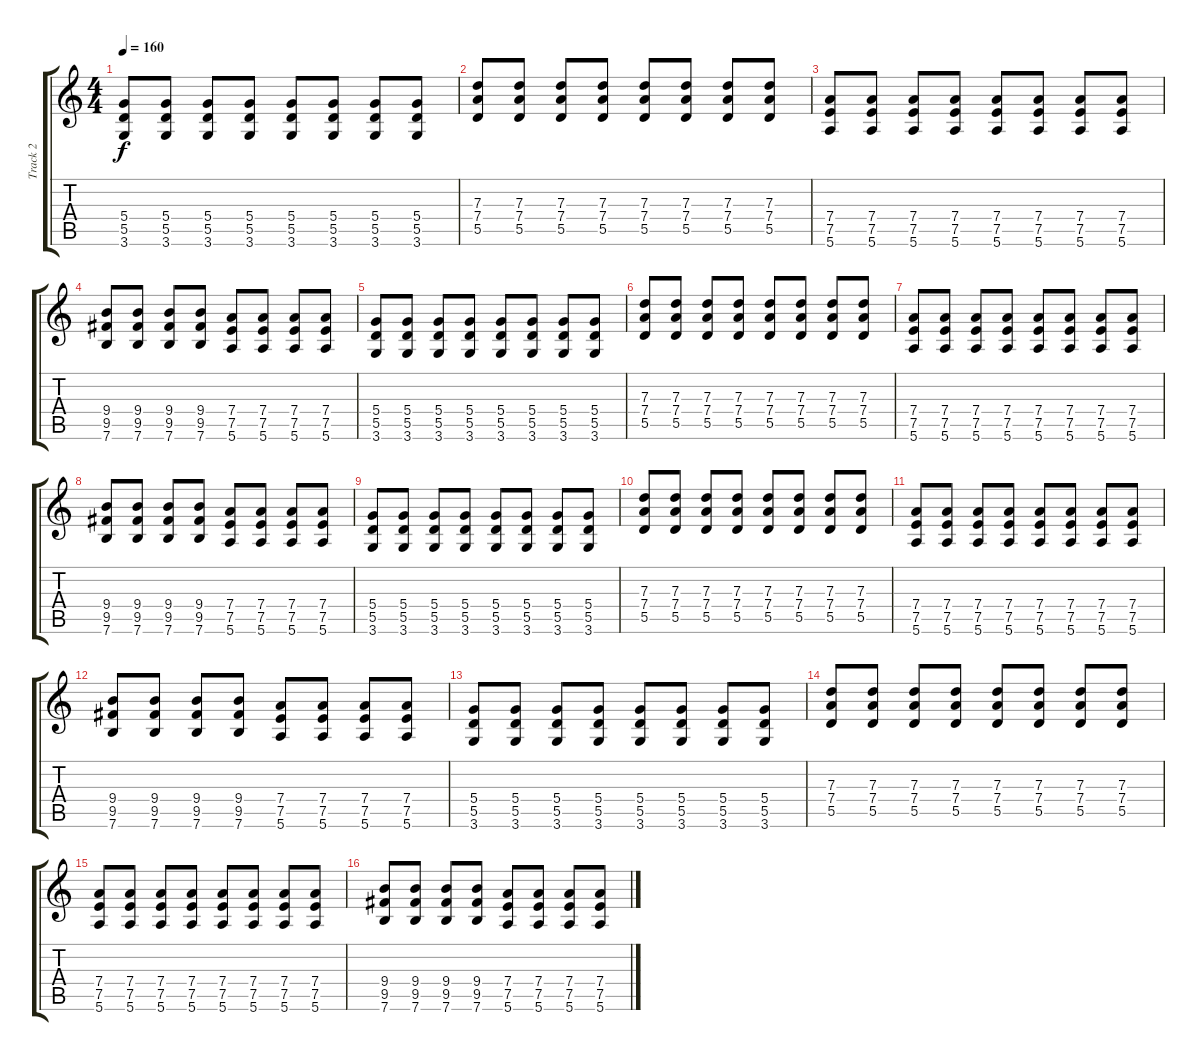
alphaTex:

\track ("Track 2" "Track 2") {instrument distortionguitar}
\staff {score tabs}
\tuning (E4 B3 G3 D3 A2 E2) {hide}
\ts (4 4)
\tempo 160
\clef g2
\ks c
(5.4 5.5 3.6).8{dy f} (5.4 5.5 3.6).8 (5.4 5.5 3.6).8 (5.4 5.5 3.6).8 (5.4 5.5 3.6).8 (5.4 5.5 3.6).8 (5.4 5.5 3.6).8 (5.4 5.5 3.6).8 |
(7.3 7.4 5.5).8 (7.3 7.4 5.5).8 (7.3 7.4 5.5).8 (7.3 7.4 5.5).8 (7.3 7.4 5.5).8 (7.3 7.4 5.5).8 (7.3 7.4 5.5).8 (7.3 7.4 5.5).8 |
(7.4 7.5 5.6).8 (7.4 7.5 5.6).8 (7.4 7.5 5.6).8 (7.4 7.5 5.6).8 (7.4 7.5 5.6).8 (7.4 7.5 5.6).8 (7.4 7.5 5.6).8 (7.4 7.5 5.6).8 |
(9.4 9.5 7.6).8 (9.4 9.5 7.6).8 (9.4 9.5 7.6).8 (9.4 9.5 7.6).8 (7.4 7.5 5.6).8 (7.4 7.5 5.6).8 (7.4 7.5 5.6).8 (7.4 7.5 5.6).8 |
(5.4 5.5 3.6).8 (5.4 5.5 3.6).8 (5.4 5.5 3.6).8 (5.4 5.5 3.6).8 (5.4 5.5 3.6).8 (5.4 5.5 3.6).8 (5.4 5.5 3.6).8 (5.4 5.5 3.6).8 |
(7.3 7.4 5.5).8 (7.3 7.4 5.5).8 (7.3 7.4 5.5).8 (7.3 7.4 5.5).8 (7.3 7.4 5.5).8 (7.3 7.4 5.5).8 (7.3 7.4 5.5).8 (7.3 7.4 5.5).8 |
(7.4 7.5 5.6).8 (7.4 7.5 5.6).8 (7.4 7.5 5.6).8 (7.4 7.5 5.6).8 (7.4 7.5 5.6).8 (7.4 7.5 5.6).8 (7.4 7.5 5.6).8 (7.4 7.5 5.6).8 |
(9.4 9.5 7.6).8 (9.4 9.5 7.6).8 (9.4 9.5 7.6).8 (9.4 9.5 7.6).8 (7.4 7.5 5.6).8 (7.4 7.5 5.6).8 (7.4 7.5 5.6).8 (7.4 7.5 5.6).8 |
(5.4 5.5 3.6).8 (5.4 5.5 3.6).8 (5.4 5.5 3.6).8 (5.4 5.5 3.6).8 (5.4 5.5 3.6).8 (5.4 5.5 3.6).8 (5.4 5.5 3.6).8 (5.4 5.5 3.6).8 |
(7.3 7.4 5.5).8 (7.3 7.4 5.5).8 (7.3 7.4 5.5).8 (7.3 7.4 5.5).8 (7.3 7.4 5.5).8 (7.3 7.4 5.5).8 (7.3 7.4 5.5).8 (7.3 7.4 5.5).8 |
(7.4 7.5 5.6).8 (7.4 7.5 5.6).8 (7.4 7.5 5.6).8 (7.4 7.5 5.6).8 (7.4 7.5 5.6).8 (7.4 7.5 5.6).8 (7.4 7.5 5.6).8 (7.4 7.5 5.6).8 |
(9.4 9.5 7.6).8 (9.4 9.5 7.6).8 (9.4 9.5 7.6).8 (9.4 9.5 7.6).8 (7.4 7.5 5.6).8 (7.4 7.5 5.6).8 (7.4 7.5 5.6).8 (7.4 7.5 5.6).8 |
(5.4 5.5 3.6).8 (5.4 5.5 3.6).8 (5.4 5.5 3.6).8 (5.4 5.5 3.6).8 (5.4 5.5 3.6).8 (5.4 5.5 3.6).8 (5.4 5.5 3.6).8 (5.4 5.5 3.6).8 |
(7.3 7.4 5.5).8 (7.3 7.4 5.5).8 (7.3 7.4 5.5).8 (7.3 7.4 5.5).8 (7.3 7.4 5.5).8 (7.3 7.4 5.5).8 (7.3 7.4 5.5).8 (7.3 7.4 5.5).8 |
(7.4 7.5 5.6).8 (7.4 7.5 5.6).8 (7.4 7.5 5.6).8 (7.4 7.5 5.6).8 (7.4 7.5 5.6).8 (7.4 7.5 5.6).8 (7.4 7.5 5.6).8 (7.4 7.5 5.6).8 |
(9.4 9.5 7.6).8 (9.4 9.5 7.6).8 (9.4 9.5 7.6).8 (9.4 9.5 7.6).8 (7.4 7.5 5.6).8 (7.4 7.5 5.6).8 (7.4 7.5 5.6).8 (7.4 7.5 5.6).8
